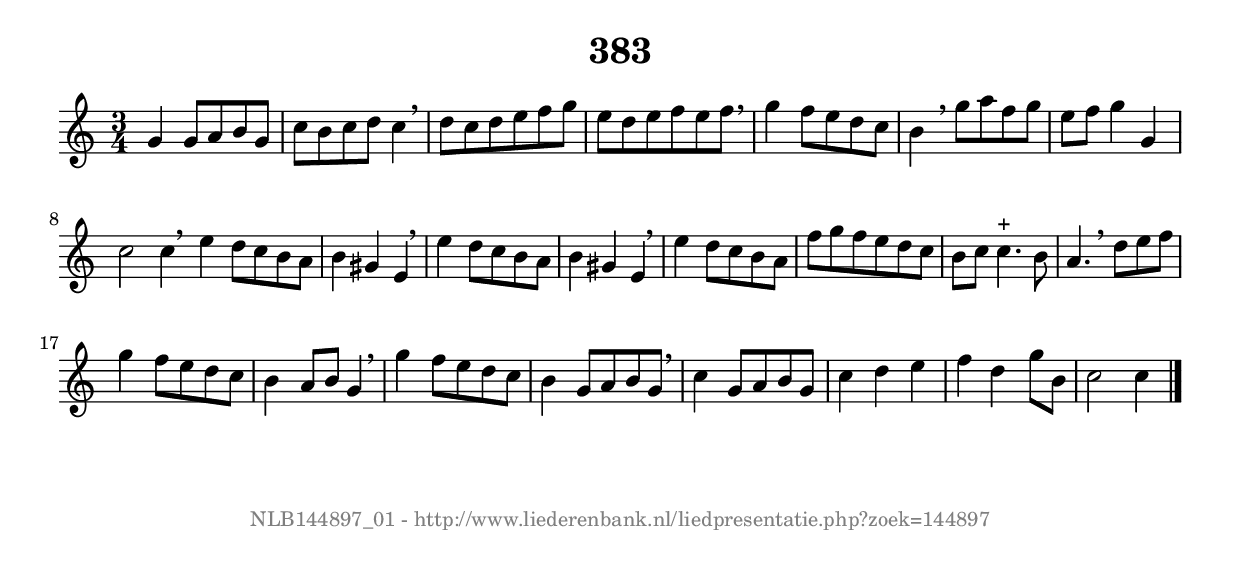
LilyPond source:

%
% produced by wce2krn 1.64 (7 June 2014)
%
\version"2.16"
#(append! paper-alist '(("long" . (cons (* 210 mm) (* 2000 mm)))))
#(set-default-paper-size "long")
sb = {\breathe}
mBreak = {\breathe }
bBreak = {\breathe }
x = {\once\override NoteHead #'style = #'cross }
gl=\glissando
itime={\override Staff.TimeSignature #'stencil = ##f }
ficta = {\once\set suggestAccidentals = ##t}
fine = {\once\override Score.RehearsalMark #'self-alignment-X = #1 \mark \markup {\italic{Fine}}}
dc = {\once\override Score.RehearsalMark #'self-alignment-X = #1 \mark \markup {\italic{D.C.}}}
dcf = {\once\override Score.RehearsalMark #'self-alignment-X = #1 \mark \markup {\italic{D.C. al Fine}}}
dcc = {\once\override Score.RehearsalMark #'self-alignment-X = #1 \mark \markup {\italic{D.C. al Coda}}}
ds = {\once\override Score.RehearsalMark #'self-alignment-X = #1 \mark \markup {\italic{D.S.}}}
dsf = {\once\override Score.RehearsalMark #'self-alignment-X = #1 \mark \markup {\italic{D.S. al Fine}}}
dsc = {\once\override Score.RehearsalMark #'self-alignment-X = #1 \mark \markup {\italic{D.S. al Coda}}}
pv = {\set Score.repeatCommands = #'((volta "1"))}
sv = {\set Score.repeatCommands = #'((volta "2"))}
tv = {\set Score.repeatCommands = #'((volta "3"))}
qv = {\set Score.repeatCommands = #'((volta "4"))}
xv = {\set Score.repeatCommands = #'((volta #f))}
\header{ tagline = ""
title = "383"
}
\score {{
\key c \major
\relative g'
{
\set melismaBusyProperties = #'()
\time 3/4
\tempo 4=120
\override Score.MetronomeMark #'transparent = ##t
\override Score.RehearsalMark #'break-visibility = #(vector #t #t #f)
g4 g8 a b g c b c d c4 \sb d8 c d e f g e d e f e f \mBreak \bar "|"
g4 f8 e d c b4 \sb g'8 a f g e f g4 g, c2 c4 \bar ":|:" \bBreak
e4 d8 c b a b4 gis e \sb e' d8 c b a b4 gis e \mBreak \bar "|"
e'4 d8 c b a f' g f e d c b c c4.^"+" b8 a4. \mBreak
d8 e f g4 f8 e d c b4 a8 b g4 \sb g' f8 e d c b4 g8 a b g \mBreak \bar "|"
c4 g8 a b g c4 d e f d g8 b, c2 c4 \bar "|."
 }}
 \midi { }
 \layout {
            indent = 0.0\cm
}
}
\markup { \vspace #0 } \markup { \with-color #grey \fill-line { \center-column { \smaller "NLB144897_01 - http://www.liederenbank.nl/liedpresentatie.php?zoek=144897" } } }
